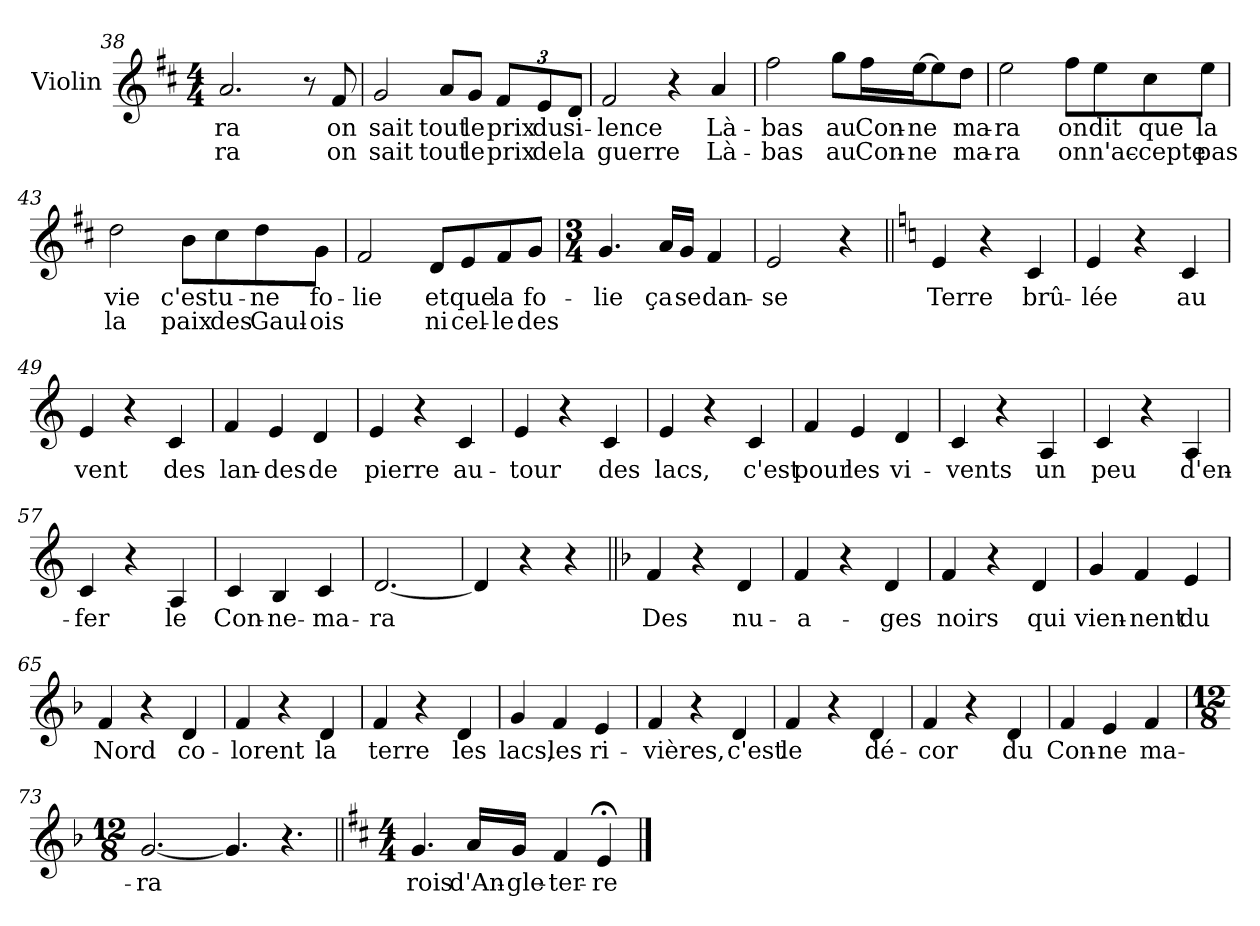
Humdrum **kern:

**kern	**text	**text
*part1	*part1	*part1
*staff1	*staff1	*staff1
*I"Violin	*	*
*I'Vln	*	*
!!LO:LB:g=z
*clefG2	*	*
*k[f#c#]	*	*
*D:	*	*
*M4/4	*	*
=38	=38	=38
2.a/	-ra	ra
8r	.	.
8f#/	on	on
=39	=39	=39
2g/	sait	sait
8a/L	tout	tout
8g/J	le	le
*Xbrackettup	*	*
12f#/L	prix	prix
12e/	du	de
12d/J	si-	la
=40	=40	=40
2f#/	-lence	guerre
4r	.	.
4a/	Là-	Là-
=41	=41	=41
2ff#\	-bas	-bas
8gg\L	au	au
16ff#\L	Con-	Con-
[16ee\J	-ne	-ne
8ee\]	.	.
8dd\J	ma-	ma-
=42	=42	=42
2ee\	-ra	-ra
8ff#\L	on	on
8ee\	dit	n'ac-
8cc#\	que	-cepte
8ee\J	la	pas
!!LO:LB:g=z
=43	=43	=43
2dd\	vie	la
8b\L	c'est	paix
8cc#\	u-	des
8dd\	-ne	Gaul-
8g\J	fo-	-ois
=44	=44	=44
2f#/	-lie	.
8d/L	et	ni
8e/	que	cel-
8f#/	la	-le
8g/J	fo-	des
=45	=45	=45
*M3/4	*	*
4.g/	-lie	.
16a/LL	ça	.
16g/JJ	se	.
4f#/	dan-	.
=46	=46	=46
2e/	-se	.
4r	.	.
=47||	=47||	=47||
*k[]	*	*
*C:	*	*
4e/	Terre	.
4r	.	.
4c/	brû-	.
=48	=48	=48
4e/	-lée	.
4r	.	.
4c/	au	.
!!LO:LB:g=z
=49	=49	=49
4e/	vent	.
4r	.	.
4c/	des	.
=50	=50	=50
4f/	lan-	.
4e/	-des	.
4d/	de	.
=51	=51	=51
4e/	pierre	.
4r	.	.
4c/	au-	.
=52	=52	=52
4e/	-tour	.
4r	.	.
4c/	des	.
=53	=53	=53
4e/	lacs,	.
4r	.	.
4c/	c'est	.
=54	=54	=54
4f/	pour	.
4e/	les	.
4d/	vi-	.
=55	=55	=55
4c/	-vents	.
4r	.	.
4A/	un	.
=56	=56	=56
4c/	peu	.
4r	.	.
4A/	d'en-	.
!!LO:LB:g=z
=57	=57	=57
4c/	-fer	.
4r	.	.
4A/	le	.
=58	=58	=58
4c/	Con-	.
4B/	-ne-	.
4c/	-ma-	.
=59	=59	=59
[2.d/	-ra	.
=60	=60	=60
4d/]	.	.
4r	.	.
4r	.	.
=61||	=61||	=61||
*k[b-]	*	*
*F:	*	*
4f/	Des	.
4r	.	.
4d/	nu-	.
=62	=62	=62
4f/	-a-	.
4r	.	.
4d/	-ges	.
=63	=63	=63
4f/	noirs	.
4r	.	.
4d/	qui	.
=64	=64	=64
4g/	vien-	.
4f/	-nent	.
4e/	du	.
=65	=65	=65
4f/	Nord	.
4r	.	.
4d/	co-	.
!!LO:LB:g=z
=66	=66	=66
4f/	-lorent	.
4r	.	.
4d/	la	.
=67	=67	=67
4f/	terre	.
4r	.	.
4d/	les	.
=68	=68	=68
4g/	lacs,	.
4f/	les	.
4e/	ri-	.
=69	=69	=69
4f/	-vières,	.
4r	.	.
4d/	c'est	.
=70	=70	=70
4f/	le	.
4r	.	.
4d/	dé-	.
=71	=71	=71
4f/	-cor	.
4r	.	.
4d/	du	.
=72	=72	=72
4f/	Con-	.
4e/	-ne	.
4f/	ma-	.
=73	=73	=73
*M12/8	*	*
[2.g/	-ra	.
4.g/]	.	.
4.r	.	.
!!LO:LB:g=z
=74||	=74||	=74||
*k[f#c#]	*	*
*D:	*	*
*M4/4	*	*
4.g/	rois	.
16a/LL	d'An-	.
16g/JJ	-gle-	.
4f#/	-ter-	.
4e;</	-re	.
==	==	==
*-	*-	*-
